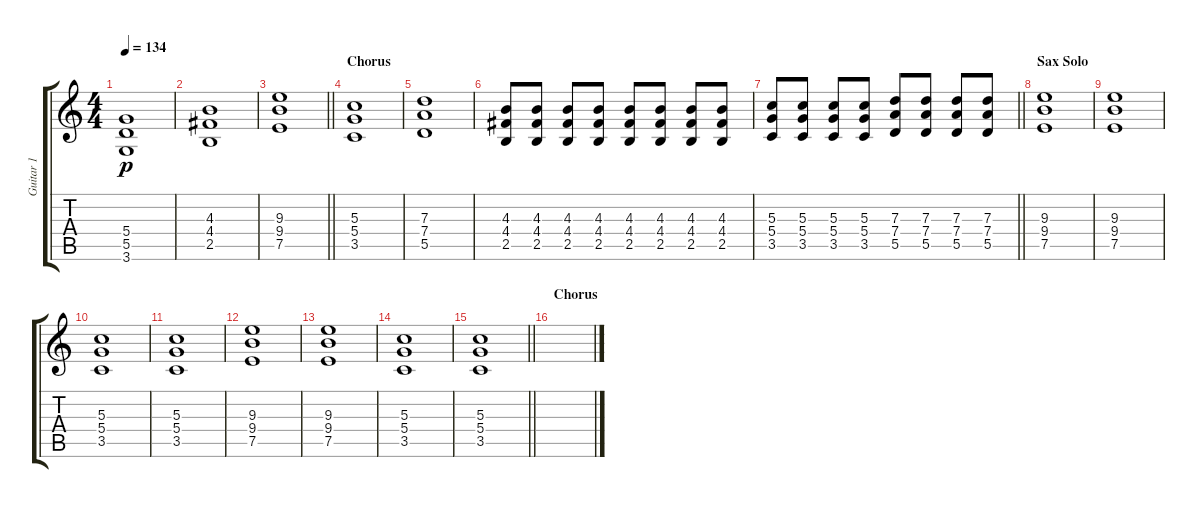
\track ("Guitar 1" "Guitar 1") {instrument overdrivenguitar}
\staff {score tabs}
\tuning (E4 B3 G3 D3 A2 E2) {hide}
\ts (4 4)
\tempo 134
\clef g2
\ks c
(5.4 5.5 3.6).1{dy p} |
(4.3 4.4 2.5).1 |
\barLineRight lightlight
(9.3 9.4 7.5).1 |
\section ("" "Chorus")
(5.3 5.4 3.5).1 |
(7.3 7.4 5.5).1 |
(4.3 4.4 2.5).8 (4.3 4.4 2.5).8 (4.3 4.4 2.5).8 (4.3 4.4 2.5).8 (4.3 4.4 2.5).8 (4.3 4.4 2.5).8 (4.3 4.4 2.5).8 (4.3 4.4 2.5).8 |
\barLineRight lightlight
(5.3 5.4 3.5).8 (5.3 5.4 3.5).8 (5.3 5.4 3.5).8 (5.3 5.4 3.5).8 (7.3 7.4 5.5).8 (7.3 7.4 5.5).8 (7.3 7.4 5.5).8 (7.3 7.4 5.5).8 |
\section ("" "Sax Solo")
(9.3 9.4 7.5).1 |
(9.3 9.4 7.5).1 |
(5.3 5.4 3.5).1 |
(5.3 5.4 3.5).1 |
(9.3 9.4 7.5).1 |
(9.3 9.4 7.5).1 |
(5.3 5.4 3.5).1 |
\barLineRight lightlight
(5.3 5.4 3.5).1 |
\section ("" "Chorus")
